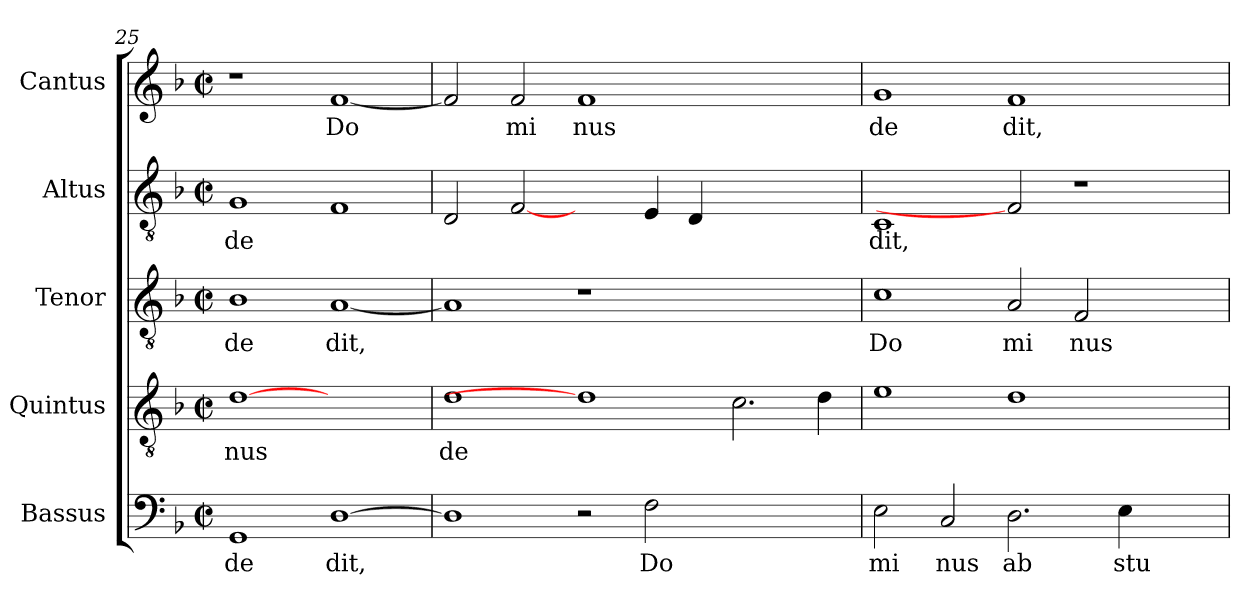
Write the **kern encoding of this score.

**kern	**text	**kern	**text	**kern	**text	**kern	**text	**kern	**text
*part5	*part5	*part4	*part4	*part3	*part3	*part2	*part2	*part1	*part1
*staff5	*staff5	*staff4	*staff4	*staff3	*staff3	*staff2	*staff2	*staff1	*staff1
*I"Bassus	*	*I"Quintus	*	*I"Tenor	*	*I"Altus	*	*I"Cantus	*
*clefF4	*	*clefGv2	*	*clefGv2	*	*clefGv2	*	*clefG2	*
*k[b-]	*	*k[b-]	*	*k[b-]	*	*k[b-]	*	*k[b-]	*
*F:	*	*F:	*	*F:	*	*F:	*	*F:	*
*M2/2	*	*M2/2	*	*M2/2	*	*M2/2	*	*M2/2	*
*met(c|)	*	*met(c|)	*	*met(c|)	*	*met(c|)	*	*met(c|)	*
=25	=25	=25	=25	=25	=25	=25	=25	=25	=25
!	!LO:LY:b:cj	!	!LO:LY:b:cj	!	!LO:LY:b:cj	!	!LO:LY:b:cj	!	!
1GG	de	[1d	nus	1B-	de	1G	de-	1r	.
!	!LO:LY:b:cj	!	!	!	!LO:LY:b:cj	!	!LO:LY:b:cj	!	!LO:LY:b:cj
[<1D	dit,	1ryy	.	[<1A	dit,	1F	--	[<1f	Do-
!!LO:LB:g=z
=26	=26	=26	=26	=26	=26	=26	=26	=26	=26
!	!LO:LY:b:cj	!	!LO:LY:b:cj	!	!LO:LY:b:cj	!	!LO:LY:b:cj	!	!LO:LY:b:cj
1D]	.	1d	de-	1A]	.	2D/	--	2f/]	--
!	!	!	!	!	!	!	!LO:LY:b:cj	!	!LO:LY:b:cj
.	.	.	.	.	.	[2F	--	2f/	-mi
!	!	!	!	!	!	!	!	!	!LO:LY:b:cj
2r	.	1d]	.	1r	.	2ryy	.	1f	nus
!	!LO:LY:b:cj	!	!	!	!	!	!LO:LY:b:cj	!	!
2F\	Do	.	.	.	.	4E/	--	.	.
!	!	!	!	!	!	!	!LO:LY:b:cj	!	!
.	.	.	.	.	.	4D/	--	.	.
!	!	!	!LO:LY:b:cj	!	!	!	!	!	!
1ryy	.	2.c\	--	1ryy	.	1ryy	.	1ryy	.
!	!	!	!LO:LY:b:cj	!	!	!	!	!	!
.	.	4d\	--	.	.	.	.	.	.
=27	=27	=27	=27	=27	=27	=27	=27	=27	=27
!	!LO:LY:b:cj	!	!LO:LY:b:cj	!	!LO:LY:b:cj	!	!LO:LY:b:cj	!	!LO:LY:b:cj
2E\	mi	1e	--	1c	Do	1C	-dit,	1g	de
!	!LO:LY:b:cj	!	!	!	!	!	!	!	!
2C/	nus	.	.	.	.	.	.	.	.
!	!LO:LY:b:cj	!	!LO:LY:b:cj	!	!LO:LY:b:cj	!	!	!	!LO:LY:b:cj
2.D\	ab	1d	--	2A/	mi	2F]	.	1f	dit,
!	!	!	!	!	!LO:LY:b:cj	!	!	!	!
.	.	.	.	2F/	nus	1r	.	.	.
!	!LO:LY:b:cj	!	!	!	!	!	!	!	!
4E\	stu	.	.	.	.	.	.	.	.
2ryy	.	2ryy	.	2ryy	.	.	.	2ryy	.
=	=	=	=	=	=	=	=	=	=
*-	*-	*-	*-	*-	*-	*-	*-	*-	*-
